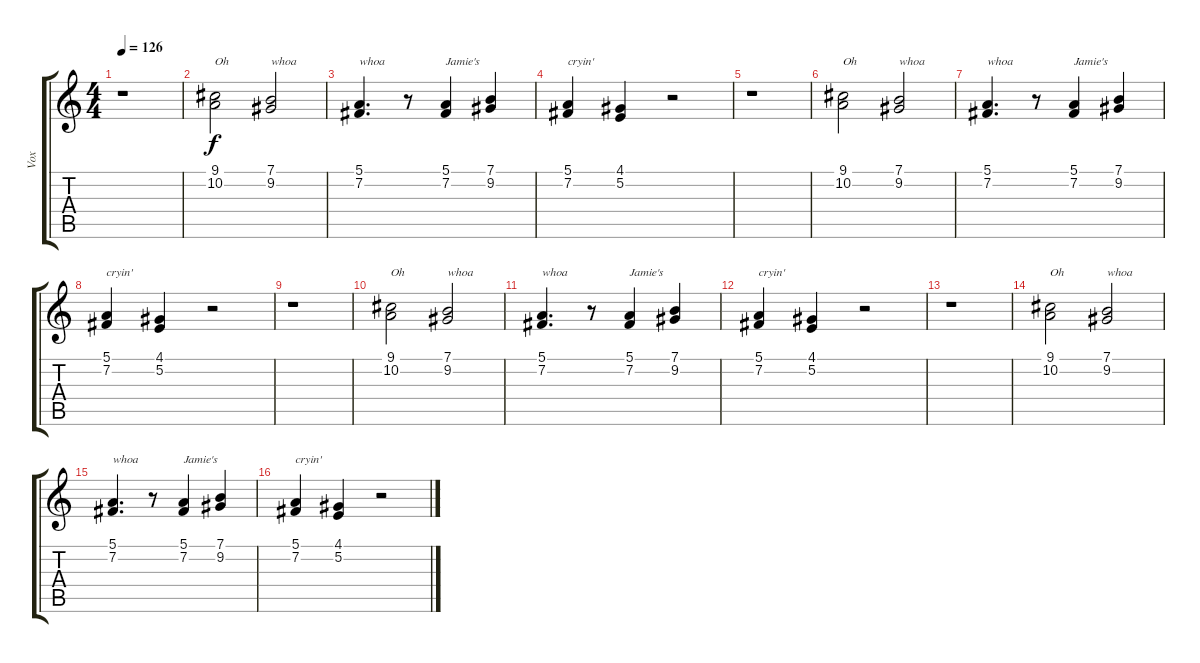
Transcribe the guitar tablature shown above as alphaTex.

\track ("Vox" "Vox") {instrument altosax}
\staff {score tabs}
\tuning (E4 B3 G3 D3 A2 E2) {hide}
\ts (4 4)
\tempo 126
\clef g2
\ks c
r.1{dy f} |
(9.1 10.2).2{txt "Oh"} (7.1 9.2).2{txt "whoa"} |
(5.1 7.2).4{d txt "whoa"} r.8 (5.1 7.2).4{txt "Jamie's"} (7.1 9.2).4 |
(5.1 7.2).4{txt "cryin'"} (4.1 5.2).4 r.2 |
r.1 |
(9.1 10.2).2{txt "Oh"} (7.1 9.2).2{txt "whoa"} |
(5.1 7.2).4{d txt "whoa"} r.8 (5.1 7.2).4{txt "Jamie's"} (7.1 9.2).4 |
(5.1 7.2).4{txt "cryin'"} (4.1 5.2).4 r.2 |
r.1 |
(9.1 10.2).2{txt "Oh"} (7.1 9.2).2{txt "whoa"} |
(5.1 7.2).4{d txt "whoa"} r.8 (5.1 7.2).4{txt "Jamie's"} (7.1 9.2).4 |
(5.1 7.2).4{txt "cryin'"} (4.1 5.2).4 r.2 |
r.1 |
(9.1 10.2).2{txt "Oh"} (7.1 9.2).2{txt "whoa"} |
(5.1 7.2).4{d txt "whoa"} r.8 (5.1 7.2).4{txt "Jamie's"} (7.1 9.2).4 |
(5.1 7.2).4{txt "cryin'"} (4.1 5.2).4 r.2
